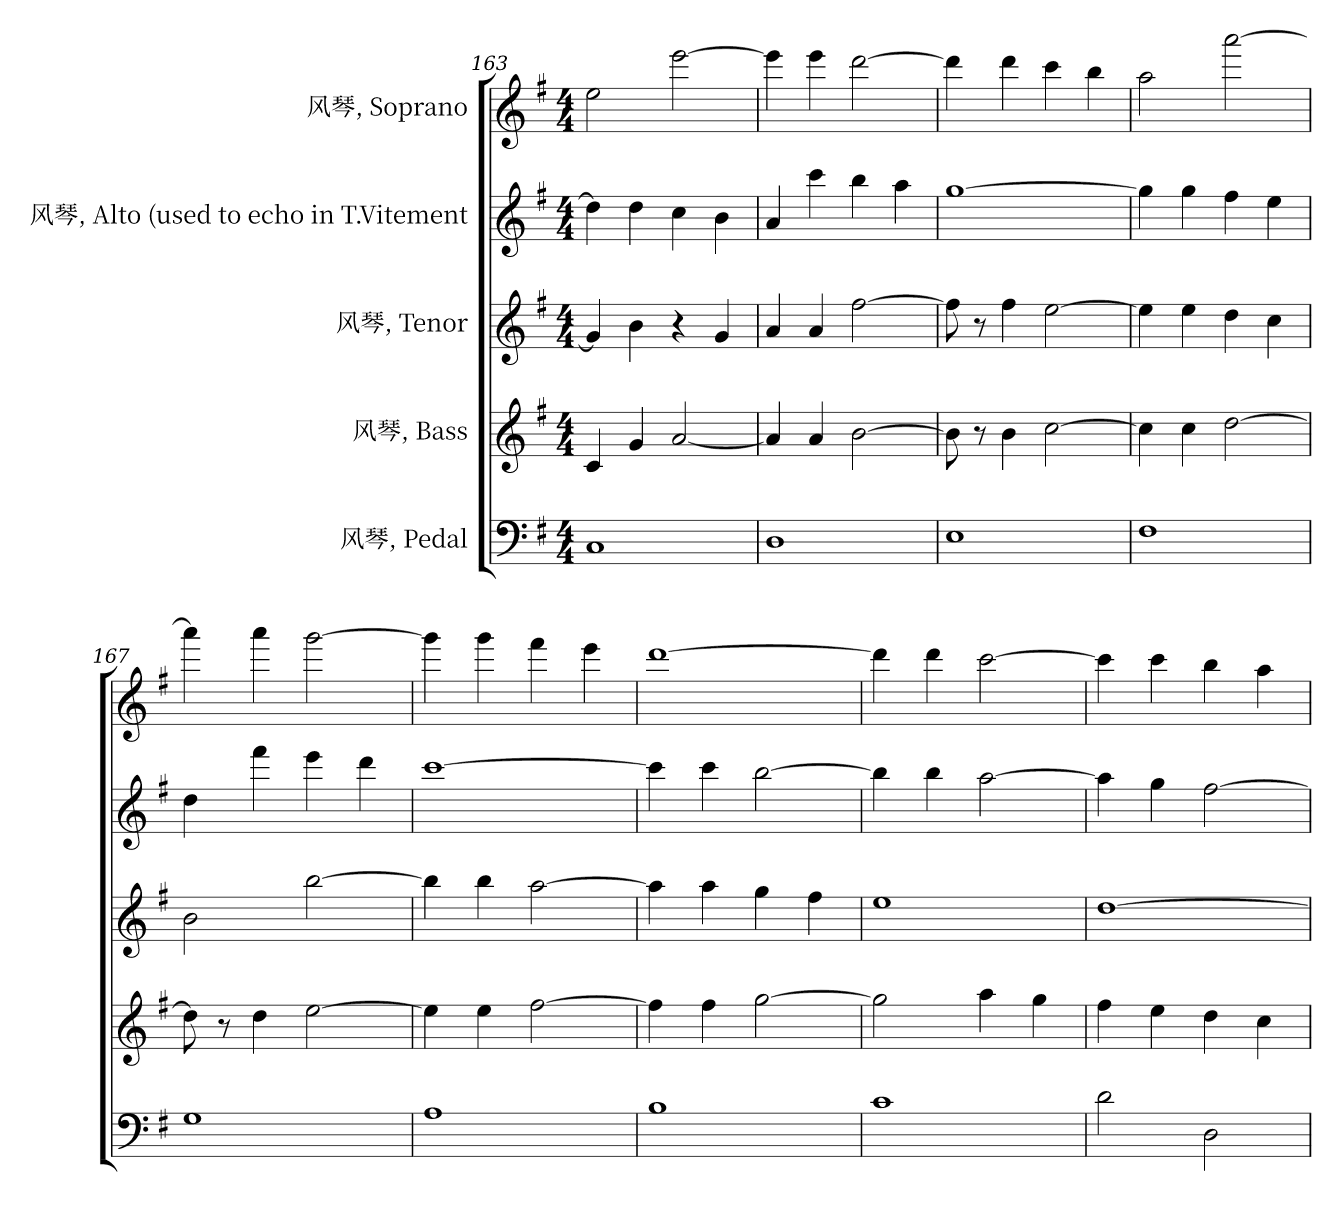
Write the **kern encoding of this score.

**kern	**kern	**kern	**kern	**kern
*part5	*part4	*part3	*part2	*part1
*staff5	*staff4	*staff3	*staff2	*staff1
*I"风琴, Pedal	*I"风琴, Bass	*I"风琴, Tenor	*I"风琴, Alto (used to echo in T.Vitement	*I"风琴, Soprano
*clefF4	*clefG2	*clefG2	*clefG2	*clefG2
*k[f#]	*k[f#]	*k[f#]	*k[f#]	*k[f#]
*M4/4	*M4/4	*M4/4	*M4/4	*M4/4
*MM126	*MM126	*MM126	*MM126	*MM126
=163	=163	=163	=163	=163
1C	4c/	4g/]	4dd\]	2ee\
.	4g/	4b\	4dd\	.
*	*	*	*	*MM126
.	[2a/	4r	4cc\	[2eee\
.	.	4g/	4b\	.
!!LO:LB:g=z
=164	=164	=164	=164	=164
*	*	*	*	*MM126
1D	4a/]	4a/	4a/	4eee\]
*	*	*	*	*MM132
.	4a/	4a/	4ccc\	4eee\
*	*	*	*	*MM126
.	[2b\	[2ff#\	4bb\	[2ddd\
.	.	.	4aa\	.
=165	=165	=165	=165	=165
*	*	*	*	*MM126
1E	8b\]	8ff#\]	[1gg	4ddd\]
.	8r	8r	.	.
*	*	*	*	*MM132
.	4b\	4ff#\	.	4ddd\
*	*	*	*	*MM126
.	[2cc\	[2ee\	.	4ccc\
*	*	*	*	*MM132
.	.	.	.	4bb\
=166	=166	=166	=166	=166
*	*	*	*	*MM126
1F#	4cc\]	4ee\]	4gg\]	2aa\
.	4cc\	4ee\	4gg\	.
*	*	*	*	*MM126
.	[2dd\	4dd\	4ff#\	[2aaa\
.	.	4cc\	4ee\	.
=167	=167	=167	=167	=167
*	*	*	*	*MM126
1G	8dd\]	2b\	4dd\	4aaa\]
.	8r	.	.	.
*	*	*	*	*MM132
.	4dd\	.	4fff#\	4aaa\
*	*	*	*	*MM126
.	[2ee\	[2bb\	4eee\	[2ggg\
.	.	.	4ddd\	.
=168	=168	=168	=168	=168
*	*	*	*	*MM126
1A	4ee\]	4bb\]	[1ccc	4ggg\]
*	*	*	*	*MM132
.	4ee\	4bb\	.	4ggg\
*	*	*	*	*MM126
.	[2ff#\	[2aa\	.	4fff#\
*	*	*	*	*MM132
.	.	.	.	4eee\
=169	=169	=169	=169	=169
*	*	*	*	*MM126
1B	4ff#\]	4aa\]	4ccc\]	[1ddd
.	4ff#\	4aa\	4ccc\	.
.	[2gg\	4gg\	[2bb\	.
.	.	4ff#\	.	.
=170	=170	=170	=170	=170
*	*	*	*	*MM126
1c	2gg\]	1ee	4bb\]	4ddd\]
*	*	*	*	*MM132
.	.	.	4bb\	4ddd\
*	*	*	*	*MM126
.	4aa\	.	[2aa\	[2ccc\
.	4gg\	.	.	.
!!LO:PB:g=z
=171	=171	=171	=171	=171
*	*	*	*	*MM126
2d\	4ff#\	[1dd	4aa\]	4ccc\]
*	*	*	*	*MM132
.	4ee\	.	4gg\	4ccc\
*	*	*	*	*MM126
2D\	4dd\	.	[2ff#\	4bb\
*	*	*	*	*MM132
.	4cc\	.	.	4aa\
=	=	=	=	=
*-	*-	*-	*-	*-
